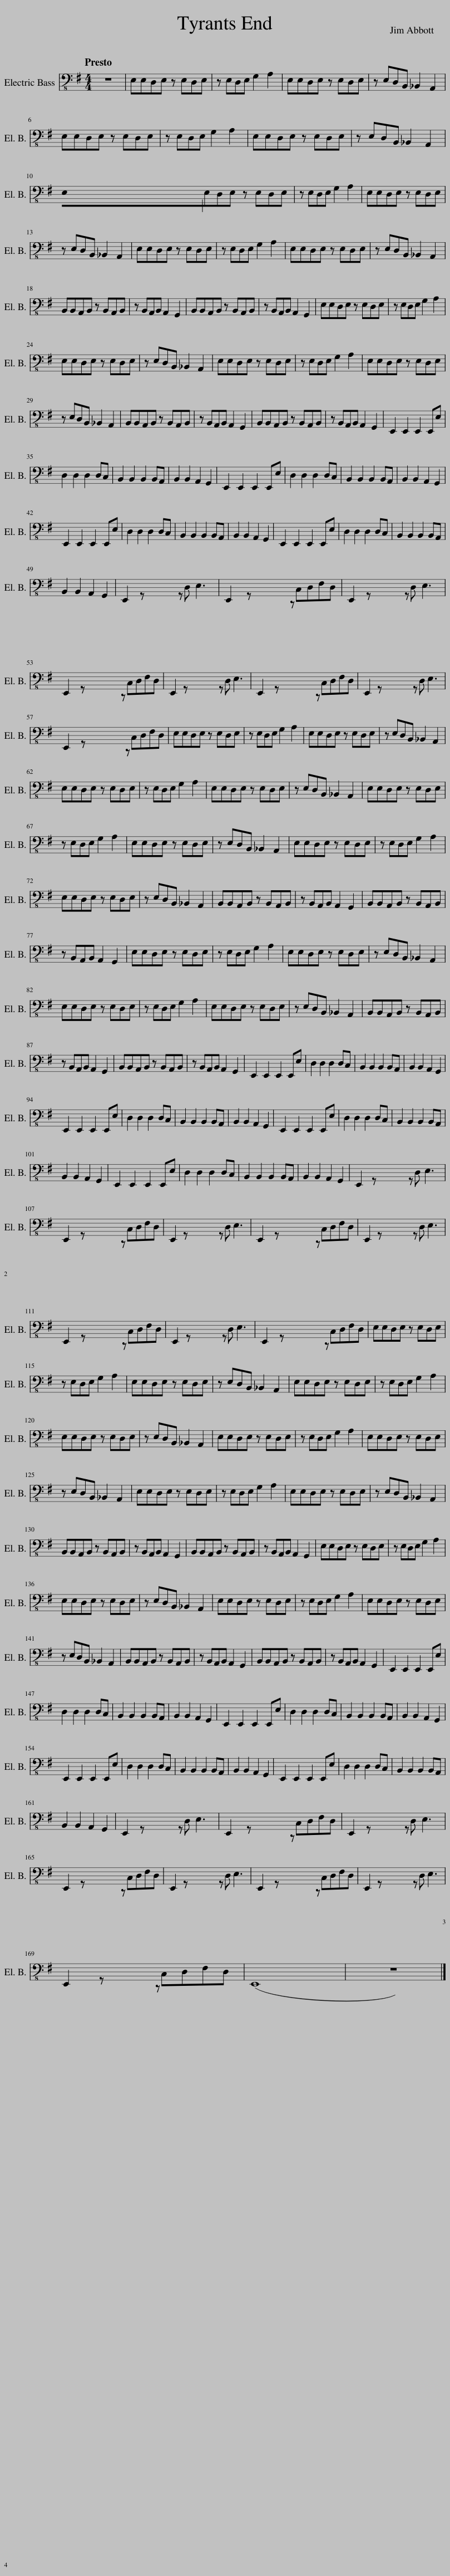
X:1
L:1/8
Q:1/4=184
M:4/4
I:linebreak $
K:G
V:1 bass-8
V:1
 z8 | E,E,D,E, z E,D,E, | z E,D,E, G,2 A,2 | E,E,D,E, z E,D,E, | z E,D,B,, _B,,2 A,,2 |$ %5
 E,E,D,E, z E,D,E, | z E,D,E, G,2 A,2 | E,E,D,E, z E,D,E, | z E,D,B,, _B,,2 A,,2 |$ E,E,D,E, z E,D,E, | %10
 z E,D,E, G,2 A,2 | E,E,D,E, z E,D,E, |$ z E,D,B,, _B,,2 A,,2 | E,E,D,E, z E,D,E, | z E,D,E, G,2 A,2 | %15
 E,E,D,E, z E,D,E, | z E,D,B,, _B,,2 A,,2 |$ B,,B,,A,,B,, z B,,A,,B,, | z B,,A,,B,, A,,2 G,,2 | B,,B,,A,,B,, z B,,A,,B,, | %20
 z B,,A,,B,, A,,2 G,,2 | E,E,D,E, z E,D,E, | z E,D,E, G,2 A,2 |$ E,E,D,E, z E,D,E, | z E,D,B,, _B,,2 A,,2 | %25
 E,E,D,E, z E,D,E, | z E,D,E, G,2 A,2 | E,E,D,E, z E,D,E, |$ z E,D,B,, _B,,2 A,,2 | B,,B,,A,,B,, z B,,A,,B,, | %30
 z B,,A,,B,, A,,2 G,,2 | B,,B,,A,,B,, z B,,A,,B,, | z B,,A,,B,, A,,2 G,,2 | E,,2 E,,2 E,,2 E,,E, |$ D,2 D,2 D,2 D,C, | %35
 B,,2 B,,2 B,,2 B,,A,, | B,,2 B,,2 A,,2 G,,2 | E,,2 E,,2 E,,2 E,,E, | D,2 D,2 D,2 D,C, | B,,2 B,,2 B,,2 B,,A,, | %40
 B,,2 B,,2 A,,2 G,,2 |$ E,,2 E,,2 E,,2 E,,E, | D,2 D,2 D,2 D,C, | B,,2 B,,2 B,,2 B,,A,, | B,,2 B,,2 A,,2 G,,2 | %45
 E,,2 E,,2 E,,2 E,,E, | D,2 D,2 D,2 D,C, | B,,2 B,,2 B,,2 B,,A,, |$ B,,2 B,,2 A,,2 G,,2 | E,,2 z z D, E,3 | %50
 E,,2 z z C,D,F,D, | E,,2 z z D, E,3 |$ E,,2 z z C,D,F,D, | E,,2 z z D, E,3 | E,,2 z z C,D,F,D, | %55
 E,,2 z z D, E,3 |$ E,,2 z z C,D,F,D, | E,E,D,E, z E,D,E, | z E,D,E, G,2 A,2 | E,E,D,E, z E,D,E, | %60
 z E,D,B,, _B,,2 A,,2 |$ E,E,D,E, z E,D,E, | z E,D,E, G,2 A,2 | E,E,D,E, z E,D,E, | z E,D,B,, _B,,2 A,,2 | %65
 E,E,D,E, z E,D,E, |$ z E,D,E, G,2 A,2 | E,E,D,E, z E,D,E, | z E,D,B,, _B,,2 A,,2 | E,E,D,E, z E,D,E, | %70
 z E,D,E, G,2 A,2 |$ E,E,D,E, z E,D,E, | z E,D,B,, _B,,2 A,,2 | B,,B,,A,,B,, z B,,A,,B,, | z B,,A,,B,, A,,2 G,,2 | %75
 B,,B,,A,,B,, z B,,A,,B,, |$ z B,,A,,B,, A,,2 G,,2 | E,E,D,E, z E,D,E, | z E,D,E, G,2 A,2 | E,E,D,E, z E,D,E, | %80
 z E,D,B,, _B,,2 A,,2 |$ E,E,D,E, z E,D,E, | z E,D,E, G,2 A,2 | E,E,D,E, z E,D,E, | z E,D,B,, _B,,2 A,,2 | %85
 B,,B,,A,,B,, z B,,A,,B,, |$ z B,,A,,B,, A,,2 G,,2 | B,,B,,A,,B,, z B,,A,,B,, | z B,,A,,B,, A,,2 G,,2 | E,,2 E,,2 E,,2 E,,E, | %90
 D,2 D,2 D,2 D,C, | B,,2 B,,2 B,,2 B,,A,, | B,,2 B,,2 A,,2 G,,2 |$ E,,2 E,,2 E,,2 E,,E, | D,2 D,2 D,2 D,C, | %95
 B,,2 B,,2 B,,2 B,,A,, | B,,2 B,,2 A,,2 G,,2 | E,,2 E,,2 E,,2 E,,E, | D,2 D,2 D,2 D,C, | B,,2 B,,2 B,,2 B,,A,, |$ %100
 B,,2 B,,2 A,,2 G,,2 | E,,2 E,,2 E,,2 E,,E, | D,2 D,2 D,2 D,C, | B,,2 B,,2 B,,2 B,,A,, | B,,2 B,,2 A,,2 G,,2 | %105
 E,,2 z z D, E,3 |$ E,,2 z z C,D,F,D, | E,,2 z z D, E,3 | E,,2 z z C,D,F,D, | E,,2 z z D, E,3 |$ %110
 E,,2 z z C,D,F,D, | E,,2 z z D, E,3 | E,,2 z z C,D,F,D, | E,E,D,E, z E,D,E, |$ z E,D,E, G,2 A,2 | %115
 E,E,D,E, z E,D,E, | z E,D,B,, _B,,2 A,,2 | E,E,D,E, z E,D,E, | z E,D,E, G,2 A,2 |$ E,E,D,E, z E,D,E, | %120
 z E,D,B,, _B,,2 A,,2 | E,E,D,E, z E,D,E, | z E,D,E, G,2 A,2 | E,E,D,E, z E,D,E, |$ z E,D,B,, _B,,2 A,,2 | %125
 E,E,D,E, z E,D,E, | z E,D,E, G,2 A,2 | E,E,D,E, z E,D,E, | z E,D,B,, _B,,2 A,,2 |$ B,,B,,A,,B,, z B,,A,,B,, | %130
 z B,,A,,B,, A,,2 G,,2 | B,,B,,A,,B,, z B,,A,,B,, | z B,,A,,B,, A,,2 G,,2 | E,E,D,E, z E,D,E, | z E,D,E, G,2 A,2 |$ %135
 E,E,D,E, z E,D,E, | z E,D,B,, _B,,2 A,,2 | E,E,D,E, z E,D,E, | z E,D,E, G,2 A,2 | E,E,D,E, z E,D,E, |$ %140
 z E,D,B,, _B,,2 A,,2 | B,,B,,A,,B,, z B,,A,,B,, | z B,,A,,B,, A,,2 G,,2 | B,,B,,A,,B,, z B,,A,,B,, | z B,,A,,B,, A,,2 G,,2 | %145
 E,,2 E,,2 E,,2 E,,E, |$ D,2 D,2 D,2 D,C, | B,,2 B,,2 B,,2 B,,A,, | B,,2 B,,2 A,,2 G,,2 | E,,2 E,,2 E,,2 E,,E, | %150
 D,2 D,2 D,2 D,C, | B,,2 B,,2 B,,2 B,,A,, | B,,2 B,,2 A,,2 G,,2 |$ E,,2 E,,2 E,,2 E,,E, | D,2 D,2 D,2 D,C, | %155
 B,,2 B,,2 B,,2 B,,A,, | B,,2 B,,2 A,,2 G,,2 | E,,2 E,,2 E,,2 E,,E, | D,2 D,2 D,2 D,C, | B,,2 B,,2 B,,2 B,,A,, |$ %160
 B,,2 B,,2 A,,2 G,,2 | E,,2 z z D, E,3 | E,,2 z z C,D,F,D, | E,,2 z z D, E,3 |$ E,,2 z z C,D,F,D, | %165
 E,,2 z z D, E,3 | E,,2 z z C,D,F,D, | E,,2 z z D, E,3 |$ E,,2 z z C,D,F,D, | (E,,8 | %170
 z8) |] %171
